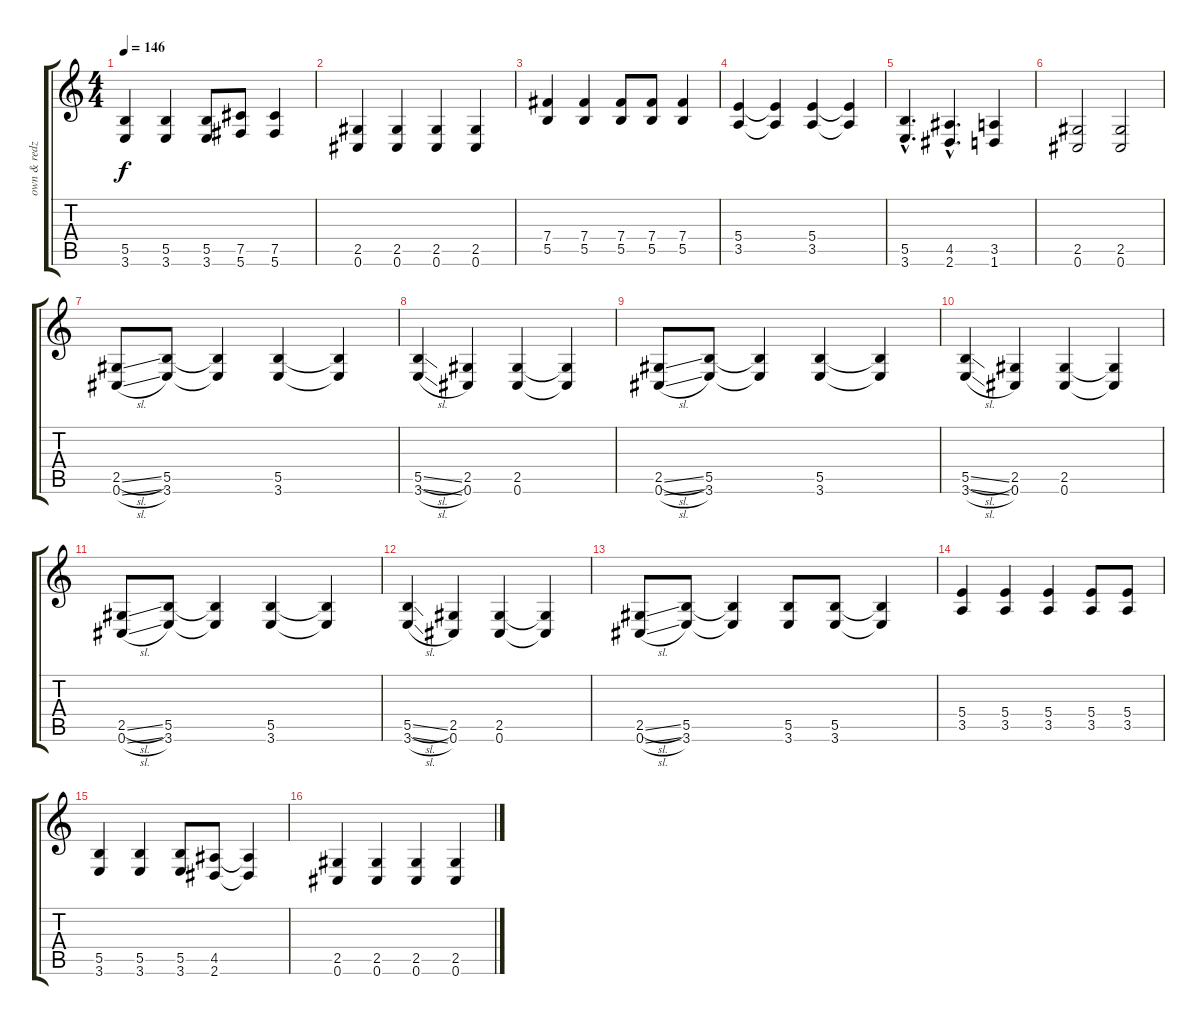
\track ("own & redz" "own & redz") {instrument distortionguitar}
\staff {score tabs}
\tuning (Db4 Ab3 E3 B2 Gb2 Db2) {hide}
\ts (4 4)
\tempo 146
\clef g2
\ks c
(5.5 3.6).4{dy f} (5.5 3.6).4 (5.5 3.6).8 (7.5 5.6).8 (7.5 5.6).4 |
(2.5 0.6).4 (2.5 0.6).4 (2.5 0.6).4 (2.5 0.6).4 |
(7.4 5.5).4 (7.4 5.5).4 (7.4 5.5).8 (7.4 5.5).8 (7.4 5.5).4 |
(5.4 3.5).4 (5.4{t} 3.5{t}).4 (5.4 3.5).4 (5.4{t} 3.5{t}).4 |
(5.5{hac} 3.6{hac}).4{d} (4.5{hac} 2.6{hac}).4{d} (3.5 1.6).4 |
(2.5 0.6).2 (2.5 0.6).2 |
(2.5{sl} 0.6{sl}).8 (5.5 3.6).8 (5.5{t} 3.6{t}).4 (5.5 3.6).4 (5.5{t} 3.6{t}).4 |
(5.5{sl} 3.6{sl}).4 (2.5 0.6).4 (2.5 0.6).4 (2.5{t} 0.6{t}).4 |
(2.5{sl} 0.6{sl}).8 (5.5 3.6).8 (5.5{t} 3.6{t}).4 (5.5 3.6).4 (5.5{t} 3.6{t}).4 |
(5.5{sl} 3.6{sl}).4 (2.5 0.6).4 (2.5 0.6).4 (2.5{t} 0.6{t}).4 |
(2.5{sl} 0.6{sl}).8 (5.5 3.6).8 (5.5{t} 3.6{t}).4 (5.5 3.6).4 (5.5{t} 3.6{t}).4 |
(5.5{sl} 3.6{sl}).4 (2.5 0.6).4 (2.5 0.6).4 (2.5{t} 0.6{t}).4 |
(2.5{sl} 0.6{sl}).8 (5.5 3.6).8 (5.5{t} 3.6{t}).4 (5.5 3.6).8 (5.5 3.6).8 (5.5{t} 3.6{t}).4 |
(5.4 3.5).4 (5.4 3.5).4 (5.4 3.5).4 (5.4 3.5).8 (5.4 3.5).8 |
(5.5 3.6).4 (5.5 3.6).4 (5.5 3.6).8 (4.5 2.6).8 (4.5{t} 2.6{t}).4 |
(2.5 0.6).4 (2.5 0.6).4 (2.5 0.6).4 (2.5 0.6).4
